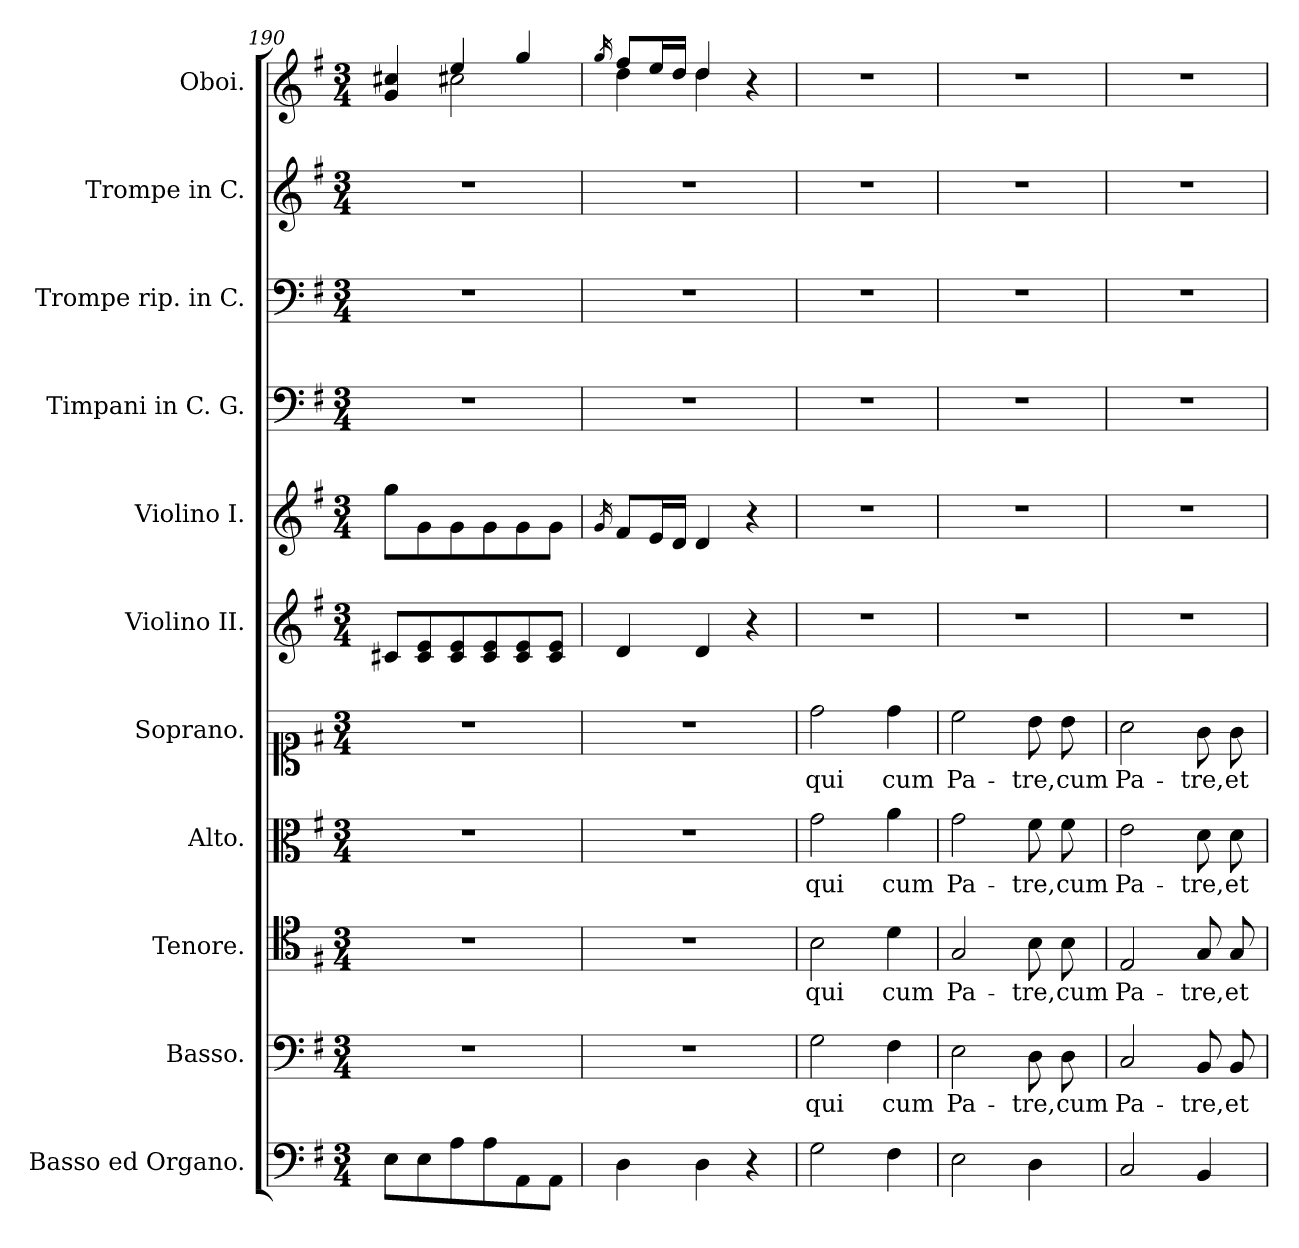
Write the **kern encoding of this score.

**kern	**kern	**text	**kern	**text	**kern	**text	**kern	**text	**kern	**kern	**kern	**kern	**kern	**kern
*part11	*part10	*part10	*part9	*part9	*part8	*part8	*part7	*part7	*part6	*part5	*part4	*part3	*part2	*part1
*staff11	*staff10	*staff10	*staff9	*staff9	*staff8	*staff8	*staff7	*staff7	*staff6	*staff5	*staff4	*staff3	*staff2	*staff1
*I"Basso ed  Organo.	*I"Basso.	*	*I"Tenore.	*	*I"Alto.	*	*I"Soprano.	*	*I"Violino II.	*I"Violino I.	*I"Timpani in C. G.	*I"Trompe rip. in C.	*I"Trompe in C.	*I"Oboi.
*	*I'B.	*	*I'T.	*	*I'A.	*	*I'S.	*	*I'Vln. II	*I'Vln. I	*I'Timp.	*	*	*I'Ob.
*clefF4	*clefF4	*	*clefC4	*	*clefC3	*	*clefC1	*	*clefG2	*clefG2	*clefF4	*clefF4	*clefG2	*clefG2
*k[f#]	*k[f#]	*	*k[f#]	*	*k[f#]	*	*k[f#]	*	*k[f#]	*k[f#]	*k[f#]	*k[f#]	*k[f#]	*k[f#]
*M3/4	*M3/4	*	*M3/4	*	*M3/4	*	*M3/4	*	*M3/4	*M3/4	*M3/4	*M3/4	*M3/4	*M3/4
=190	=190	=190	=190	=190	=190	=190	=190	=190	=190	=190	=190	=190	=190	=190
*	*	*	*	*	*	*	*	*	*	*	*	*	*	*^
8E\L	2.r	.	2.r	.	2.r	.	2.r	.	8c#X/L	8gg\L	2.r	2.r	2.r	4g/ 4cc#X/	4ryy
8E\	.	.	.	.	.	.	.	.	8c#/ 8e/	8g\	.	.	.	.	.
8A\	.	.	.	.	.	.	.	.	8c#/ 8e/	8g\	.	.	.	4ee/	2cc#X\
8A\	.	.	.	.	.	.	.	.	8c#/ 8e/	8g\	.	.	.	.	.
8AA\	.	.	.	.	.	.	.	.	8c#/ 8e/	8g\	.	.	.	4gg/	.
8AA\J	.	.	.	.	.	.	.	.	8c#/ 8e/J	8g\J	.	.	.	.	.
=191	=191	=191	=191	=191	=191	=191	=191	=191	=191	=191	=191	=191	=191	=191	=191
.	.	.	.	.	.	.	.	.	.	16qg/	.	.	.	16qgg/	.
4D\	2.r	.	2.r	.	2.r	.	2.r	.	4d/	8f#/L	2.r	2.r	2.r	8ff#/L	4dd\
.	.	.	.	.	.	.	.	.	.	16e/L	.	.	.	16ee/L	.
.	.	.	.	.	.	.	.	.	.	16d/JJ	.	.	.	16dd/JJ	.
4D\	.	.	.	.	.	.	.	.	4d/	4d/	.	.	.	4dd/	4dd\
4r	.	.	.	.	.	.	.	.	4r	4r	.	.	.	4r	4ryy
=192	=192	=192	=192	=192	=192	=192	=192	=192	=192	=192	=192	=192	=192	=192	=192
!	!	!LO:LY:b	!	!LO:LY:b	!	!LO:LY:b	!	!LO:LY:b	!	!	!	!	!	!	!
*	*	*	*	*	*	*	*	*	*	*	*	*	*	*v	*v
2G\	2G\	qui	2B\	qui	2g\	qui	2dd\	qui	2.r	2.r	2.r	2.r	2.r	2.r
!	!	!LO:LY:b	!	!LO:LY:b	!	!LO:LY:b	!	!LO:LY:b	!	!	!	!	!	!
4F#\	4F#\	cum	4d\	cum	4a\	cum	4dd\	cum	.	.	.	.	.	.
=193	=193	=193	=193	=193	=193	=193	=193	=193	=193	=193	=193	=193	=193	=193
!	!	!LO:LY:b	!	!LO:LY:b	!	!LO:LY:b	!	!LO:LY:b	!	!	!	!	!	!
2E\	2E\	Pa-	2G/	Pa-	2g\	Pa-	2cc\	Pa-	2.r	2.r	2.r	2.r	2.r	2.r
!	!	!LO:LY:b	!	!LO:LY:b	!	!LO:LY:b	!	!LO:LY:b	!	!	!	!	!	!
4D\	8D\	-tre,	8B\	-tre,	8f#\	-tre,	8b\	-tre,	.	.	.	.	.	.
!	!	!LO:LY:b	!	!LO:LY:b	!	!LO:LY:b	!	!LO:LY:b	!	!	!	!	!	!
.	8D\	cum	8B\	cum	8f#\	cum	8b\	cum	.	.	.	.	.	.
=194	=194	=194	=194	=194	=194	=194	=194	=194	=194	=194	=194	=194	=194	=194
!	!	!LO:LY:b	!	!LO:LY:b	!	!LO:LY:b	!	!LO:LY:b	!	!	!	!	!	!
2C/	2C/	Pa-	2E/	Pa-	2e\	Pa-	2a\	Pa-	2.r	2.r	2.r	2.r	2.r	2.r
!	!	!LO:LY:b	!	!LO:LY:b	!	!LO:LY:b	!	!LO:LY:b	!	!	!	!	!	!
4BB/	8BB/	-tre,	8G/	-tre,	8d\	-tre,	8g\	-tre,	.	.	.	.	.	.
!	!	!LO:LY:b	!	!LO:LY:b	!	!LO:LY:b	!	!LO:LY:b	!	!	!	!	!	!
.	8BB/	et	8G/	et	8d\	et	8g\	et	.	.	.	.	.	.
=	=	=	=	=	=	=	=	=	=	=	=	=	=	=
*-	*-	*-	*-	*-	*-	*-	*-	*-	*-	*-	*-	*-	*-	*-
